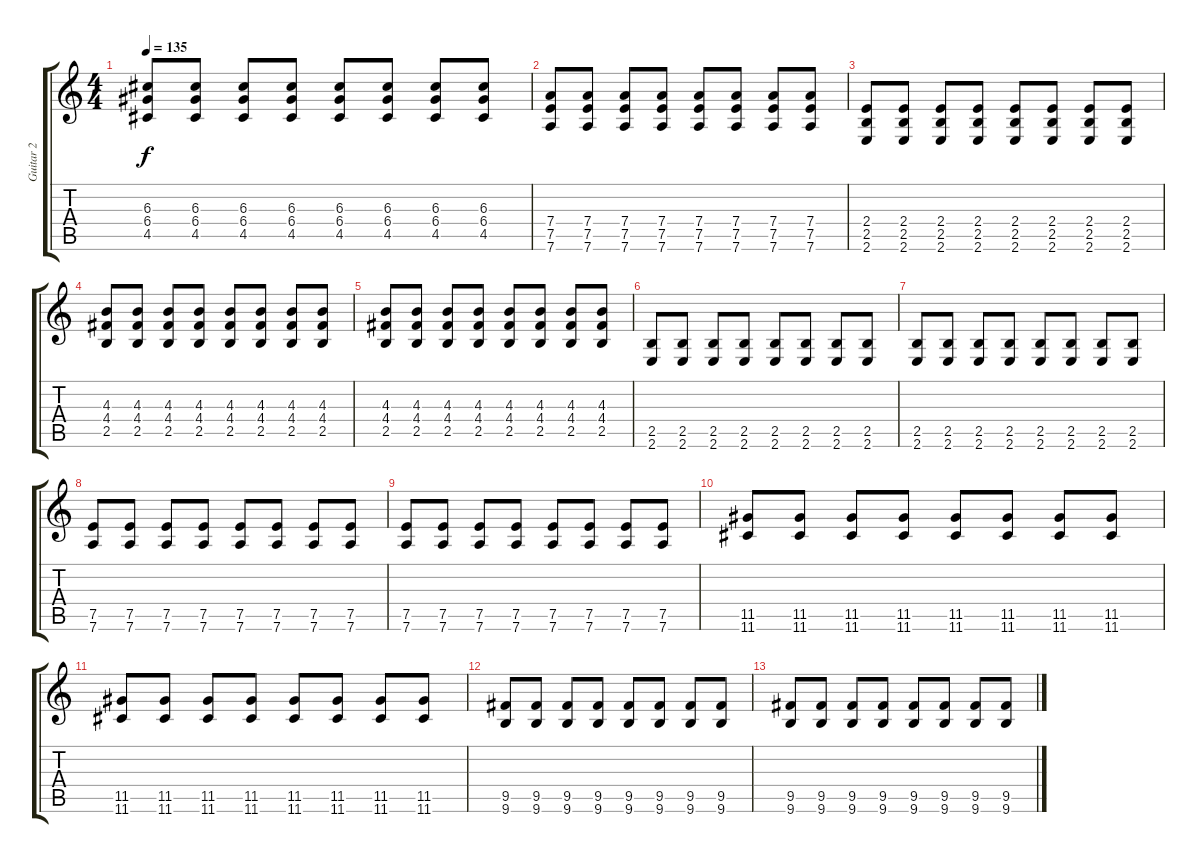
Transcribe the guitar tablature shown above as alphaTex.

\track ("Guitar 2" "Guitar 2") {instrument overdrivenguitar}
\staff {score tabs}
\tuning (E4 B3 G3 D3 A2 D2) {hide}
\ts (4 4)
\tempo 135
\clef g2
\ks c
(6.3 6.4 4.5).8{dy f} (6.3 6.4 4.5).8 (6.3 6.4 4.5).8 (6.3 6.4 4.5).8 (6.3 6.4 4.5).8 (6.3 6.4 4.5).8 (6.3 6.4 4.5).8 (6.3 6.4 4.5).8 |
(7.4 7.5 7.6).8 (7.4 7.5 7.6).8 (7.4 7.5 7.6).8 (7.4 7.5 7.6).8 (7.4 7.5 7.6).8 (7.4 7.5 7.6).8 (7.4 7.5 7.6).8 (7.4 7.5 7.6).8 |
(2.4 2.5 2.6).8 (2.4 2.5 2.6).8 (2.4 2.5 2.6).8 (2.4 2.5 2.6).8 (2.4 2.5 2.6).8 (2.4 2.5 2.6).8 (2.4 2.5 2.6).8 (2.4 2.5 2.6).8 |
(4.3 4.4 2.5).8 (4.3 4.4 2.5).8 (4.3 4.4 2.5).8 (4.3 4.4 2.5).8 (4.3 4.4 2.5).8 (4.3 4.4 2.5).8 (4.3 4.4 2.5).8 (4.3 4.4 2.5).8 |
(4.3 4.4 2.5).8 (4.3 4.4 2.5).8 (4.3 4.4 2.5).8 (4.3 4.4 2.5).8 (4.3 4.4 2.5).8 (4.3 4.4 2.5).8 (4.3 4.4 2.5).8 (4.3 4.4 2.5).8 |
(2.5 2.6).8 (2.5 2.6).8 (2.5 2.6).8 (2.5 2.6).8 (2.5 2.6).8 (2.5 2.6).8 (2.5 2.6).8 (2.5 2.6).8 |
(2.5 2.6).8 (2.5 2.6).8 (2.5 2.6).8 (2.5 2.6).8 (2.5 2.6).8 (2.5 2.6).8 (2.5 2.6).8 (2.5 2.6).8 |
(7.5 7.6).8 (7.5 7.6).8 (7.5 7.6).8 (7.5 7.6).8 (7.5 7.6).8 (7.5 7.6).8 (7.5 7.6).8 (7.5 7.6).8 |
(7.5 7.6).8 (7.5 7.6).8 (7.5 7.6).8 (7.5 7.6).8 (7.5 7.6).8 (7.5 7.6).8 (7.5 7.6).8 (7.5 7.6).8 |
(11.5 11.6).8 (11.5 11.6).8 (11.5 11.6).8 (11.5 11.6).8 (11.5 11.6).8 (11.5 11.6).8 (11.5 11.6).8 (11.5 11.6).8 |
(11.5 11.6).8 (11.5 11.6).8 (11.5 11.6).8 (11.5 11.6).8 (11.5 11.6).8 (11.5 11.6).8 (11.5 11.6).8 (11.5 11.6).8 |
(9.5 9.6).8 (9.5 9.6).8 (9.5 9.6).8 (9.5 9.6).8 (9.5 9.6).8 (9.5 9.6).8 (9.5 9.6).8 (9.5 9.6).8 |
(9.5 9.6).8 (9.5 9.6).8 (9.5 9.6).8 (9.5 9.6).8 (9.5 9.6).8 (9.5 9.6).8 (9.5 9.6).8 (9.5 9.6).8
